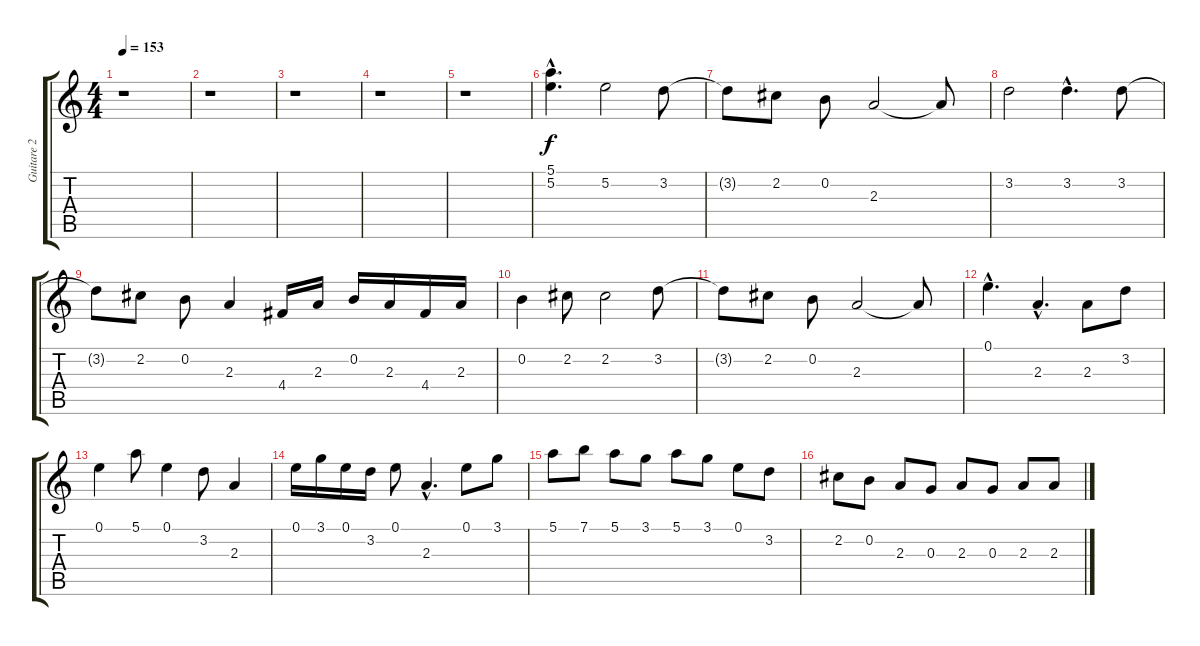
\track ("Guitare 2" "Guitare 2") {instrument overdrivenguitar}
\staff {score tabs}
\tuning (E4 B3 G3 D3 A2 E2) {hide}
\ts (4 4)
\tempo 153
\clef g2
\ks c
r.1{dy f} |
r.1 |
r.1 |
r.1 |
r.1 |
(5.1{hac} 5.2{hac}).4{d} 5.2.2 3.2.8 |
3.2{t}.8 2.2.8 0.2.8 2.3.2 2.3{t}.8 |
3.2.2 3.2{hac}.4{d} 3.2.8 |
3.2{t}.8 2.2.8 0.2.8 2.3.4 4.4.16 2.3.16 0.2.16 2.3.16 4.4.16 2.3.16 |
0.2.4 2.2.8 2.2.2 3.2.8 |
3.2{t}.8 2.2.8 0.2.8 2.3.2 2.3{t}.8 |
0.1{hac}.4{d} 2.3{hac}.4{d} 2.3.8 3.2.8 |
0.1.4 5.1.8 0.1.4 3.2.8 2.3.4 |
0.1.16 3.1.16 0.1.16 3.2.16 0.1.8 2.3{hac}.4{d} 0.1.8 3.1.8 |
5.1.8 7.1.8 5.1.8 3.1.8 5.1.8 3.1.8 0.1.8 3.2.8 |
2.2.8 0.2.8 2.3.8 0.3.8 2.3.8 0.3.8 2.3.8 2.3.8
